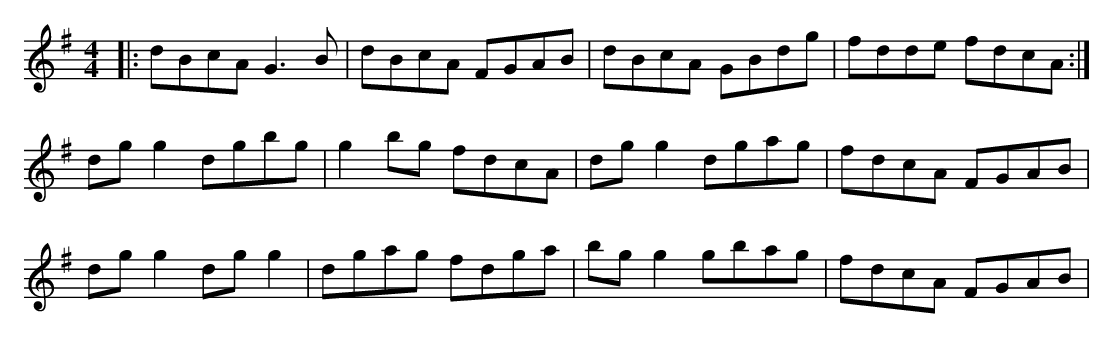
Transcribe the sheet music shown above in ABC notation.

X:1
M:4/4
K:G
|:dBcA G3 B|dBcA FGAB|dBcA GBdg|fdde fdcA:|
dg g2 dgbg|g2 bg fdcA|dg g2 dgag|fdcA FGAB|
dg g2 dg g2|dgag fdga|bg g2 gbag|fdcA FGAB|
